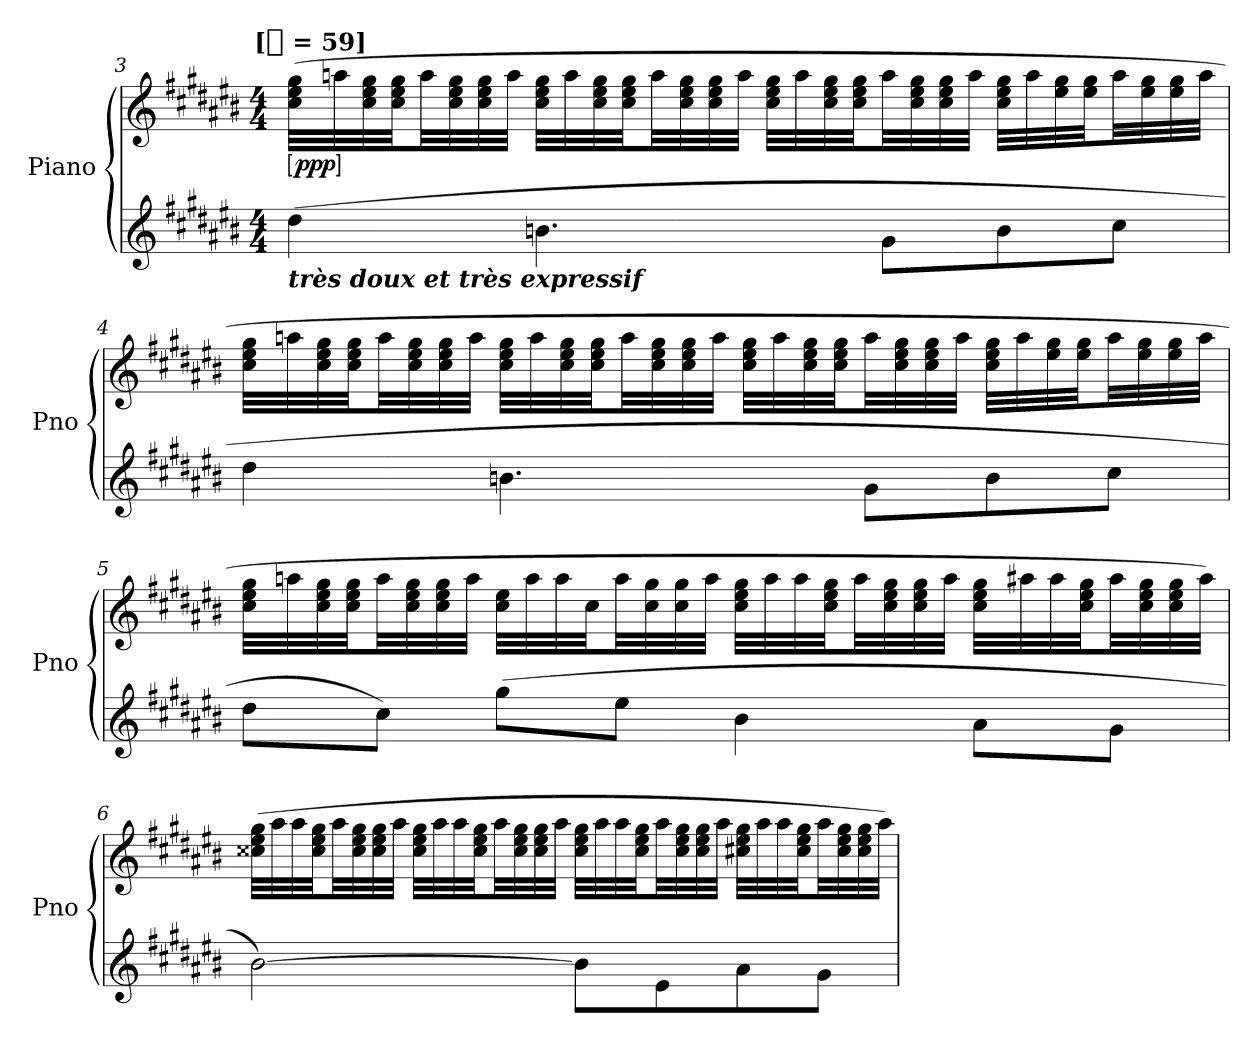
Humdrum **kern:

**kern	**kern	**dynam
*part1	*part1	*part1
*staff2	*staff1	*staff1/2
*I"Piano	*	*
*I'Pno	*	*
*clefG2	*clefG2	*
*k[f#c#g#d#a#e#b#]	*k[f#c#g#d#a#e#b#]	*
*C#:	*C#:	*
!!LO:TX:omd:t=[[quarter] = 59]
*M4/4	*M4/4	*
*MM59	*MM59	*
=3	=3	=3
!LO:TX:b:Bi:t=très doux et très expressif	!	!
!	!	!LO:DY:ed=brack
(>4dd#	(32cc# 32ee# 32gg#LLL	ppp
.	32aan	.
.	32cc# 32ee# 32gg#	.
.	32cc# 32ee# 32gg#JJ	.
.	32aaLL	.
.	32cc# 32ee# 32gg#	.
.	32cc# 32ee# 32gg#	.
.	32aaJJJ	.
4.bn	32cc# 32ee# 32gg#LLL	.
.	32aa	.
.	32cc# 32ee# 32gg#	.
.	32cc# 32ee# 32gg#JJ	.
.	32aaLL	.
.	32cc# 32ee# 32gg#	.
.	32cc# 32ee# 32gg#	.
.	32aaJJJ	.
.	32cc# 32ee# 32gg#LLL	.
.	32aa	.
.	32cc# 32ee# 32gg#	.
.	32cc# 32ee# 32gg#JJ	.
8g#\L	32aaLL	.
.	32cc# 32ee# 32gg#	.
.	32cc# 32ee# 32gg#	.
.	32aaJJJ	.
8b	32cc# 32ee# 32gg#LLL	.
.	32aa	.
.	32ee# 32gg#	.
.	32ee# 32gg#JJ	.
8cc#J	32aaLL	.
.	32ee# 32gg#	.
.	32ee# 32gg#	.
.	32aaJJJ	.
=4	=4	=4
4dd#	32cc# 32ee# 32gg#LLL	.
.	32aan	.
.	32cc# 32ee# 32gg#	.
.	32cc# 32ee# 32gg#JJ	.
.	32aaLL	.
.	32cc# 32ee# 32gg#	.
.	32cc# 32ee# 32gg#	.
.	32aaJJJ	.
4.bn	32cc# 32ee# 32gg#LLL	.
.	32aa	.
.	32cc# 32ee# 32gg#	.
.	32cc# 32ee# 32gg#JJ	.
.	32aaLL	.
.	32cc# 32ee# 32gg#	.
.	32cc# 32ee# 32gg#	.
.	32aaJJJ	.
.	32cc# 32ee# 32gg#LLL	.
.	32aa	.
.	32cc# 32ee# 32gg#	.
.	32cc# 32ee# 32gg#JJ	.
8g#\L	32aaLL	.
.	32cc# 32ee# 32gg#	.
.	32cc# 32ee# 32gg#	.
.	32aaJJJ	.
8b	32cc# 32ee# 32gg#LLL	.
.	32aa	.
.	32ee# 32gg#	.
.	32ee# 32gg#JJ	.
8cc#J	32aaLL	.
.	32ee# 32gg#	.
.	32ee# 32gg#	.
.	32aaJJJ	.
=5	=5	=5
8dd#L	32cc# 32ee# 32gg#LLL	.
.	32aan	.
.	32cc# 32ee# 32gg#	.
.	32cc# 32ee# 32gg#JJ	.
8cc#J)	32aaLL	.
.	32cc# 32ee# 32gg#	.
.	32cc# 32ee# 32gg#	.
.	32aaJJJ	.
(>8gg#L	32cc# 32ee#LLL	.
.	32aa	.
.	32aa	.
.	32cc#JJ	.
8ee#J	32aaLL	.
.	32cc# 32gg#	.
.	32cc# 32gg#	.
.	32aaJJJ	.
4b#i	32cc# 32ee# 32gg#LLL	.
.	32aa	.
.	32aa	.
.	32cc# 32ee# 32gg#JJ	.
.	32aaLL	.
.	32cc# 32ee# 32gg#	.
.	32cc# 32ee# 32gg#	.
.	32aaJJJ	.
8a#\L	32cc# 32ee# 32gg#LLL	.
.	32aa#X	.
.	32aa#	.
.	32cc# 32ee# 32gg#JJ	.
8g#J	32aa#LL	.
.	32cc# 32ee# 32gg#	.
.	32cc# 32ee# 32gg#	.
.	32aa#JJJ)	.
=6	=6	=6
[2b#)	(32cc##X 32ee# 32gg#LLL	.
.	32aa#	.
.	32aa#	.
.	32cc## 32ee# 32gg#JJ	.
.	32aa#LL	.
.	32cc## 32ee# 32gg#	.
.	32cc## 32ee# 32gg#	.
.	32aa#JJJ	.
.	32cc## 32ee# 32gg#LLL	.
.	32aa#	.
.	32aa#	.
.	32cc## 32ee# 32gg#JJ	.
.	32aa#LL	.
.	32cc## 32ee# 32gg#	.
.	32cc## 32ee# 32gg#	.
.	32aa#JJJ	.
8b#\L]	32cc## 32ee# 32gg#LLL	.
.	32aa#	.
.	32aa#	.
.	32cc## 32ee# 32gg#JJ	.
8e#	32aa#LL	.
.	32cc## 32ee# 32gg#	.
.	32cc## 32ee# 32gg#	.
.	32aa#JJJ	.
8a#	32cc#X 32ee# 32gg#LLL	.
.	32aa#	.
.	32aa#	.
.	32cc# 32ee# 32gg#JJ	.
8g#J	32aa#LL	.
.	32cc# 32ee# 32gg#	.
.	32cc# 32ee# 32gg#	.
.	32aa#JJJ)	.
=	=	=
*-	*-	*-
